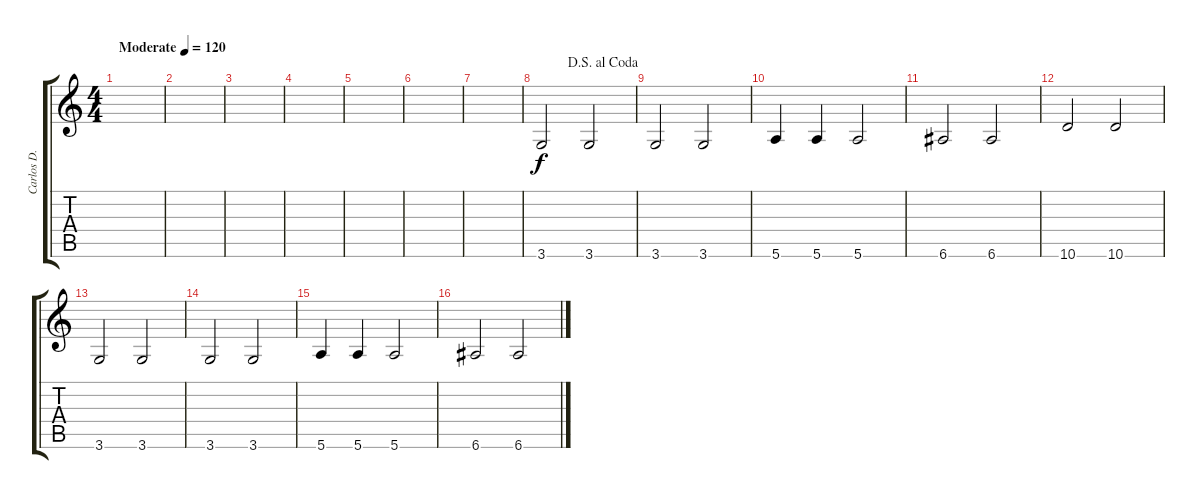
\track ("Carlos D." "Carlos D.") {instrument electricbassfinger}
\staff {score tabs}
\tuning (E4 B3 G3 D3 A2 E2) {hide}
\ts (4 4)
\tempo (120 "Moderate")
\clef g2
\ks c
|
|
|
|
|
|
|
\jump dalsegnoalcoda
3.6.2 3.6.2 |
3.6.2 3.6.2 |
5.6.4 5.6.4 5.6.2 |
6.6.2 6.6.2 |
10.6.2 10.6.2 |
3.6.2 3.6.2 |
3.6.2 3.6.2 |
5.6.4 5.6.4 5.6.2 |
6.6.2 6.6.2
